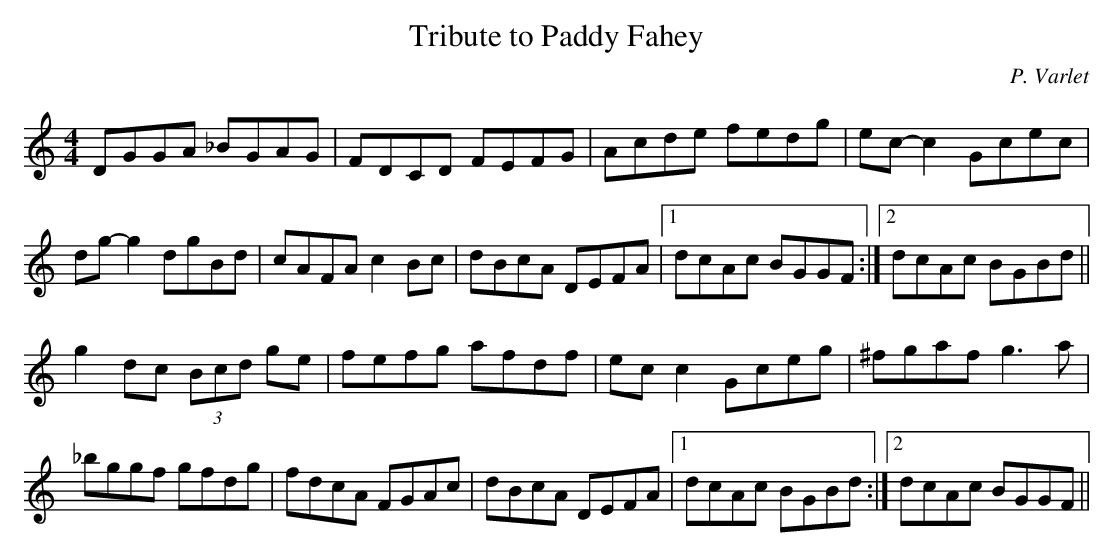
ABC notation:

X:1
T: Tribute to Paddy Fahey
C: P. Varlet
M: 4/4
L: 1/8
K: C
DGGA _BGAG | FDCD FEFG | Acde fedg | ec-c2 Gcec |
dg-g2 dgBd | cAFA c2 Bc | dBcA DEFA |1 dcAc BGGF :|2\
dcAc BGBd ||
g2 dc (3Bcd ge | fefg afdf | ec c2 Gceg |^fgaf g3 a |
_bggf gfdg | fdcA FGAc | dBcA DEFA |1\
dcAc BGBd :|2 dcAc BGGF ||
